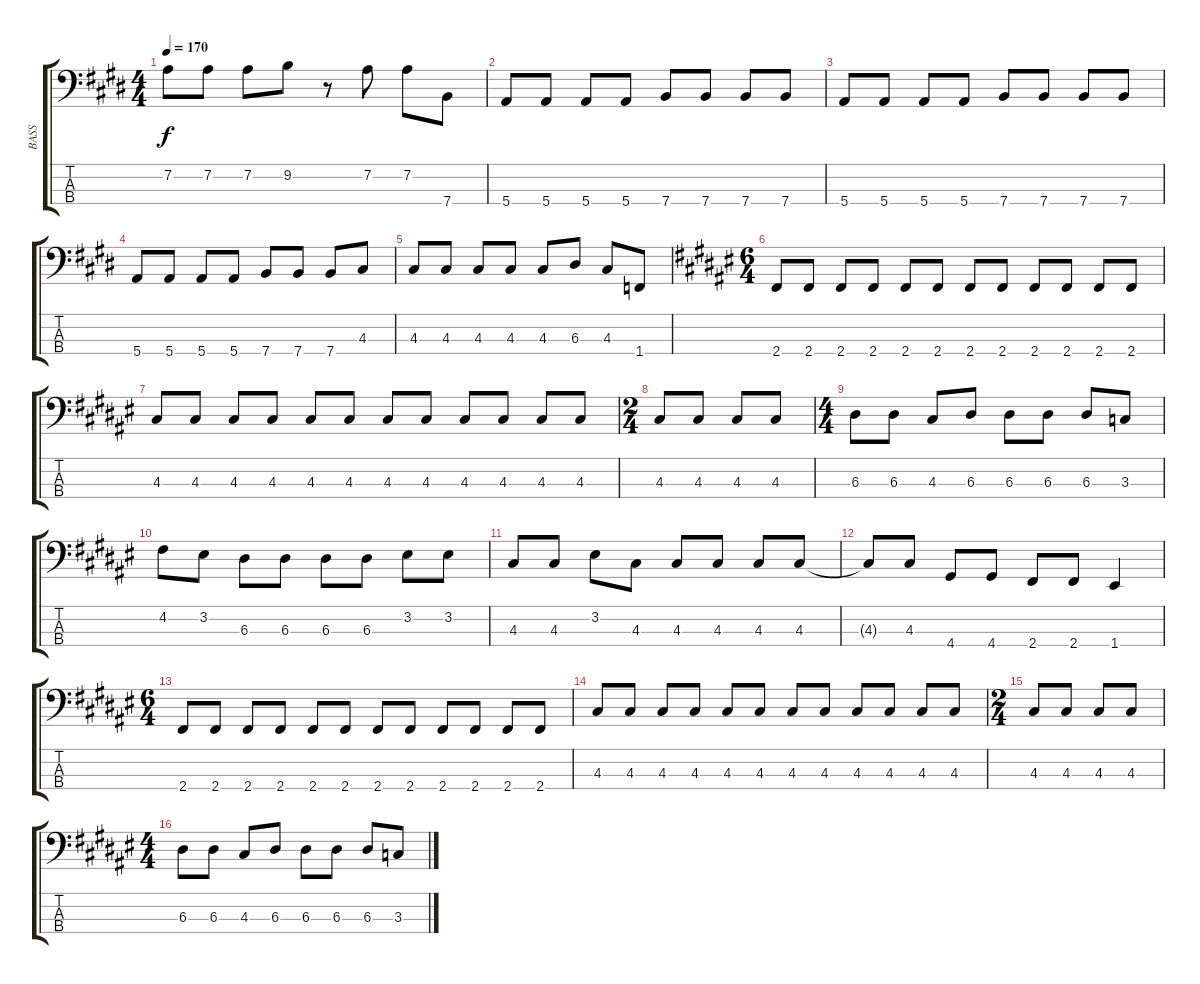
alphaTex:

\track ("BASS " "BASS ") {instrument electricbasspick}
\staff {score tabs}
\tuning (G2 D2 A1 E1) {hide}
\ts (4 4)
\tempo 170
\clef f4
\ks e
7.2.8{dy f} 7.2.8 7.2.8 9.2.8 r.8 7.2.8 7.2.8 7.4.8 |
5.4.8 5.4.8 5.4.8 5.4.8 7.4.8 7.4.8 7.4.8 7.4.8 |
5.4.8 5.4.8 5.4.8 5.4.8 7.4.8 7.4.8 7.4.8 7.4.8 |
5.4.8 5.4.8 5.4.8 5.4.8 7.4.8 7.4.8 7.4.8 4.3.8 |
4.3.8 4.3.8 4.3.8 4.3.8 4.3.8 6.3.8 4.3.8 1.4.8 |
\ts (6 4)
\ks f#
2.4.8 2.4.8 2.4.8 2.4.8 2.4.8 2.4.8 2.4.8 2.4.8 2.4.8 2.4.8 2.4.8 2.4.8 |
4.3.8 4.3.8 4.3.8 4.3.8 4.3.8 4.3.8 4.3.8 4.3.8 4.3.8 4.3.8 4.3.8 4.3.8 |
\ts (2 4)
4.3.8 4.3.8 4.3.8 4.3.8 |
\ts (4 4)
6.3.8 6.3.8 4.3.8 6.3.8 6.3.8 6.3.8 6.3.8 3.3.8 |
4.2.8 3.2.8 6.3.8 6.3.8 6.3.8 6.3.8 3.2.8 3.2.8 |
4.3.8 4.3.8 3.2.8 4.3.8 4.3.8 4.3.8 4.3.8 4.3.8 |
4.3{t}.8 4.3.8 4.4.8 4.4.8 2.4.8 2.4.8 1.4.4 |
\ts (6 4)
2.4.8 2.4.8 2.4.8 2.4.8 2.4.8 2.4.8 2.4.8 2.4.8 2.4.8 2.4.8 2.4.8 2.4.8 |
4.3.8 4.3.8 4.3.8 4.3.8 4.3.8 4.3.8 4.3.8 4.3.8 4.3.8 4.3.8 4.3.8 4.3.8 |
\ts (2 4)
4.3.8 4.3.8 4.3.8 4.3.8 |
\ts (4 4)
6.3.8 6.3.8 4.3.8 6.3.8 6.3.8 6.3.8 6.3.8 3.3.8
